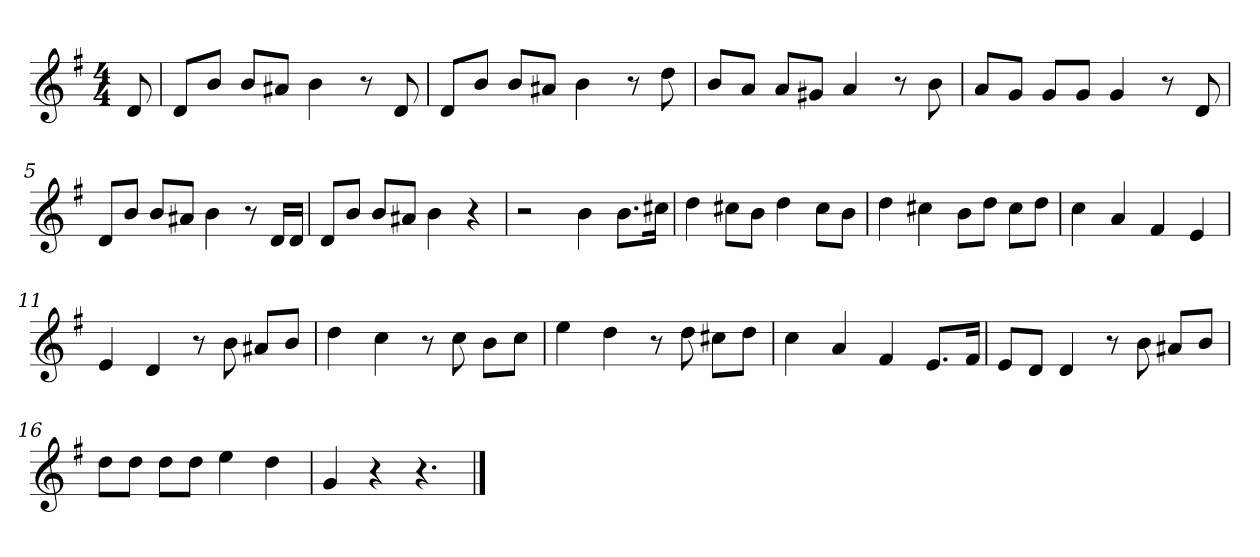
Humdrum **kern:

**kern
*part1
*staff1
*k[f#]
*M4/4
*MM120
=
8d
=1
8dL
8bJ
8bL
8a#XJ
4b
8r
8d
=2
8dL
8bJ
8bL
8a#XJ
4b
8r
8dd
=3
8bL
8aJ
8aL
8g#XJ
4a
8r
8b
=4
8aL
8gJ
8gL
8gJ
4g
8r
8d
=5
8dL
8bJ
8bL
8a#XJ
4b
8r
16dLL
16dJJ
=6
8dL
8bJ
8bL
8a#XJ
4b
4r
=7
2r
4b
8.bL
16cc#XJk
=8
4dd
8cc#XL
8bJ
4dd
8cc#L
8bJ
=9
4dd
4cc#X
8bL
8ddJ
8cc#L
8ddJ
=10
4cc
4a
4f#
4e
=11
4e
4d
8r
8b
8a#XL
8bJ
=12
4dd
4cc
8r
8cc
8bL
8ccJ
=13
4ee
4dd
8r
8dd
8cc#XL
8ddJ
=14
4cc
4a
4f#
8.eL
16f#Jk
=15
8eL
8dJ
4d
8r
8b
8a#XL
8bJ
=16
8ddL
8ddJ
8ddL
8ddJ
4ee
4dd
=17
4g
4r
4.r
==
*-
